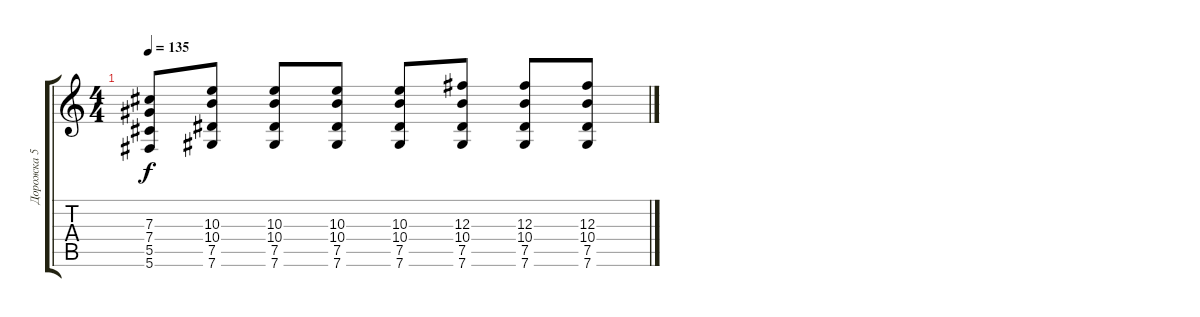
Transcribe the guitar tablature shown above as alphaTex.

\track ("Дорожка 5" "Дорожка 5") {instrument distortionguitar}
\staff {score tabs}
\tuning (Eb4 Bb3 Gb3 Db3 Ab2 Db2) {hide}
\ts (4 4)
\tempo 135
\clef g2
\ks c
(7.3{t} 7.4{t} 5.5{t} 5.6{t}).8{dy f} (10.3 10.4 7.5 7.6).8 (10.3 10.4 7.5 7.6).8 (10.3 10.4 7.5 7.6).8 (10.3 10.4 7.5 7.6).8 (12.3 10.4 7.5 7.6).8 (12.3 10.4 7.5 7.6).8 (12.3 10.4 7.5 7.6).8
